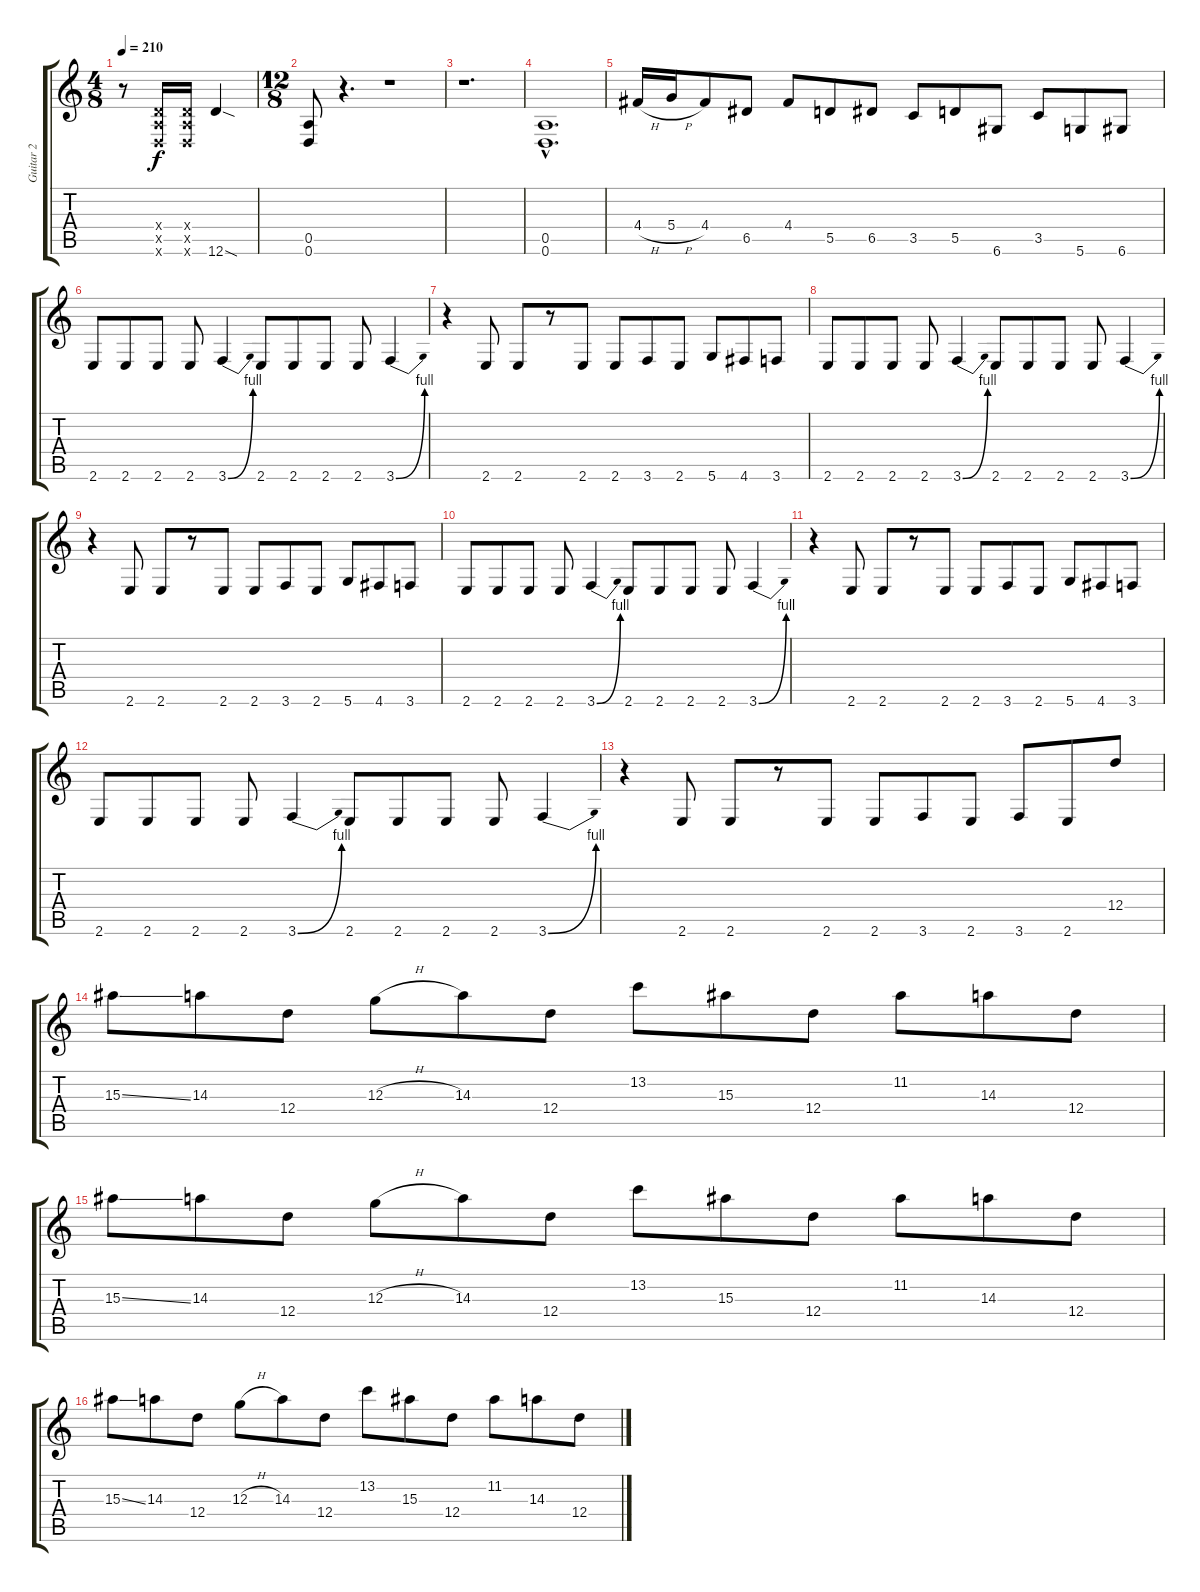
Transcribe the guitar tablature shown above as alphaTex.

\track ("Guitar 2" "Guitar 2") {instrument overdrivenguitar}
\staff {score tabs}
\tuning (E4 B3 G3 D3 A2 D2) {hide}
\ts (4 8)
\tempo 210
\clef g2
\ks c
r.8{dy f instrument overdrivenguitar} (0.4{x} 0.5{x} 0.6{x}).16 (0.4{x} 0.5{x} 0.6{x}).16 12.6{sod}.4 |
\ts (12 8)
(0.5 0.6).8 r.4{d} r.1 |
r.1{d} |
(0.5{hac} 0.6{hac}).1{d} |
4.4{h}.16 5.4{h}.16 4.4.8 6.5.8 4.4.8 5.5.8 6.5.8 3.5.8 5.5.8 6.6.8 3.5.8 5.6.8 6.6.8 |
2.6.8 2.6.8 2.6.8 2.6.8 3.6{be (bend 0 0 60 4)}.4 2.6.8 2.6.8 2.6.8 2.6.8 3.6{be (bend 0 0 60 4)}.4 |
r.4 2.6.8 2.6.8 r.8 2.6.8 2.6.8 3.6.8 2.6.8 5.6.8 4.6.8 3.6.8 |
2.6.8 2.6.8 2.6.8 2.6.8 3.6{be (bend 0 0 60 4)}.4 2.6.8 2.6.8 2.6.8 2.6.8 3.6{be (bend 0 0 60 4)}.4 |
r.4 2.6.8 2.6.8 r.8 2.6.8 2.6.8 3.6.8 2.6.8 5.6.8 4.6.8 3.6.8 |
2.6.8 2.6.8 2.6.8 2.6.8 3.6{be (bend 0 0 60 4)}.4 2.6.8 2.6.8 2.6.8 2.6.8 3.6{be (bend 0 0 60 4)}.4 |
r.4 2.6.8 2.6.8 r.8 2.6.8 2.6.8 3.6.8 2.6.8 5.6.8 4.6.8 3.6.8 |
2.6.8 2.6.8 2.6.8 2.6.8 3.6{be (bend 0 0 60 4)}.4 2.6.8 2.6.8 2.6.8 2.6.8 3.6{be (bend 0 0 60 4)}.4 |
r.4 2.6.8 2.6.8 r.8 2.6.8 2.6.8 3.6.8 2.6.8 3.6.8 2.6.8 12.4.8 |
15.3{ss}.8 14.3.8 12.4.8 12.3{h}.8 14.3.8 12.4.8 13.2.8 15.3.8 12.4.8 11.2.8 14.3.8 12.4.8 |
15.3{ss}.8 14.3.8 12.4.8 12.3{h}.8 14.3.8 12.4.8 13.2.8 15.3.8 12.4.8 11.2.8 14.3.8 12.4.8 |
15.3{ss}.8 14.3.8 12.4.8 12.3{h}.8 14.3.8 12.4.8 13.2.8 15.3.8 12.4.8 11.2.8 14.3.8 12.4.8
